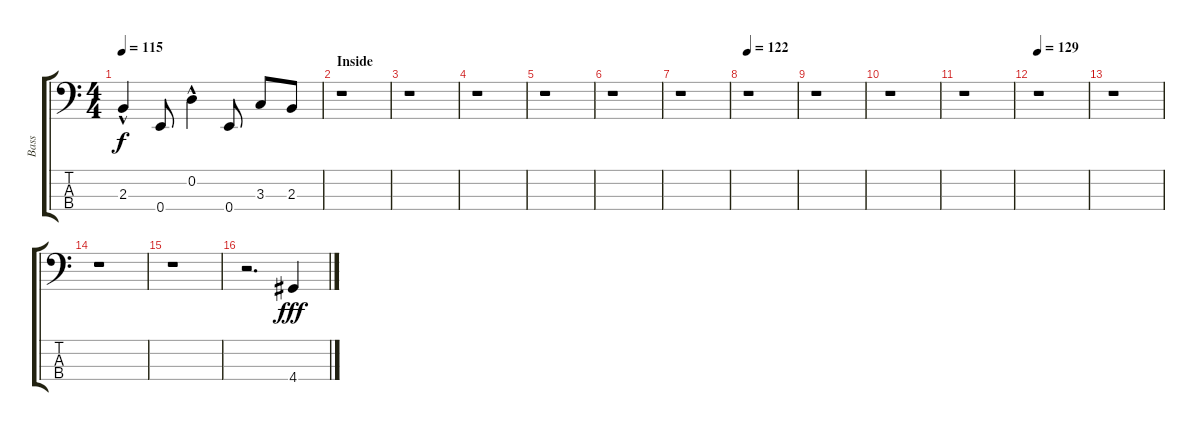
\track ("Bass" "Bass") {instrument electricbasspick}
\staff {score tabs}
\tuning (G2 D2 A1 E1) {hide}
\ts (4 4)
\tempo 115
\clef f4
\ks c
2.3{hac}.4{dy f} 0.4.8 0.2{hac}.4 0.4.8 3.3.8 2.3.8 |
\section ("" "Inside")
r.1 |
r.1 |
r.1 |
r.1 |
r.1 |
r.1 |
\tempo 122
r.1 |
r.1 |
r.1 |
r.1 |
\tempo 129
r.1 |
r.1 |
r.1 |
r.1 |
r.2{d} 4.4.4{dy fff}
